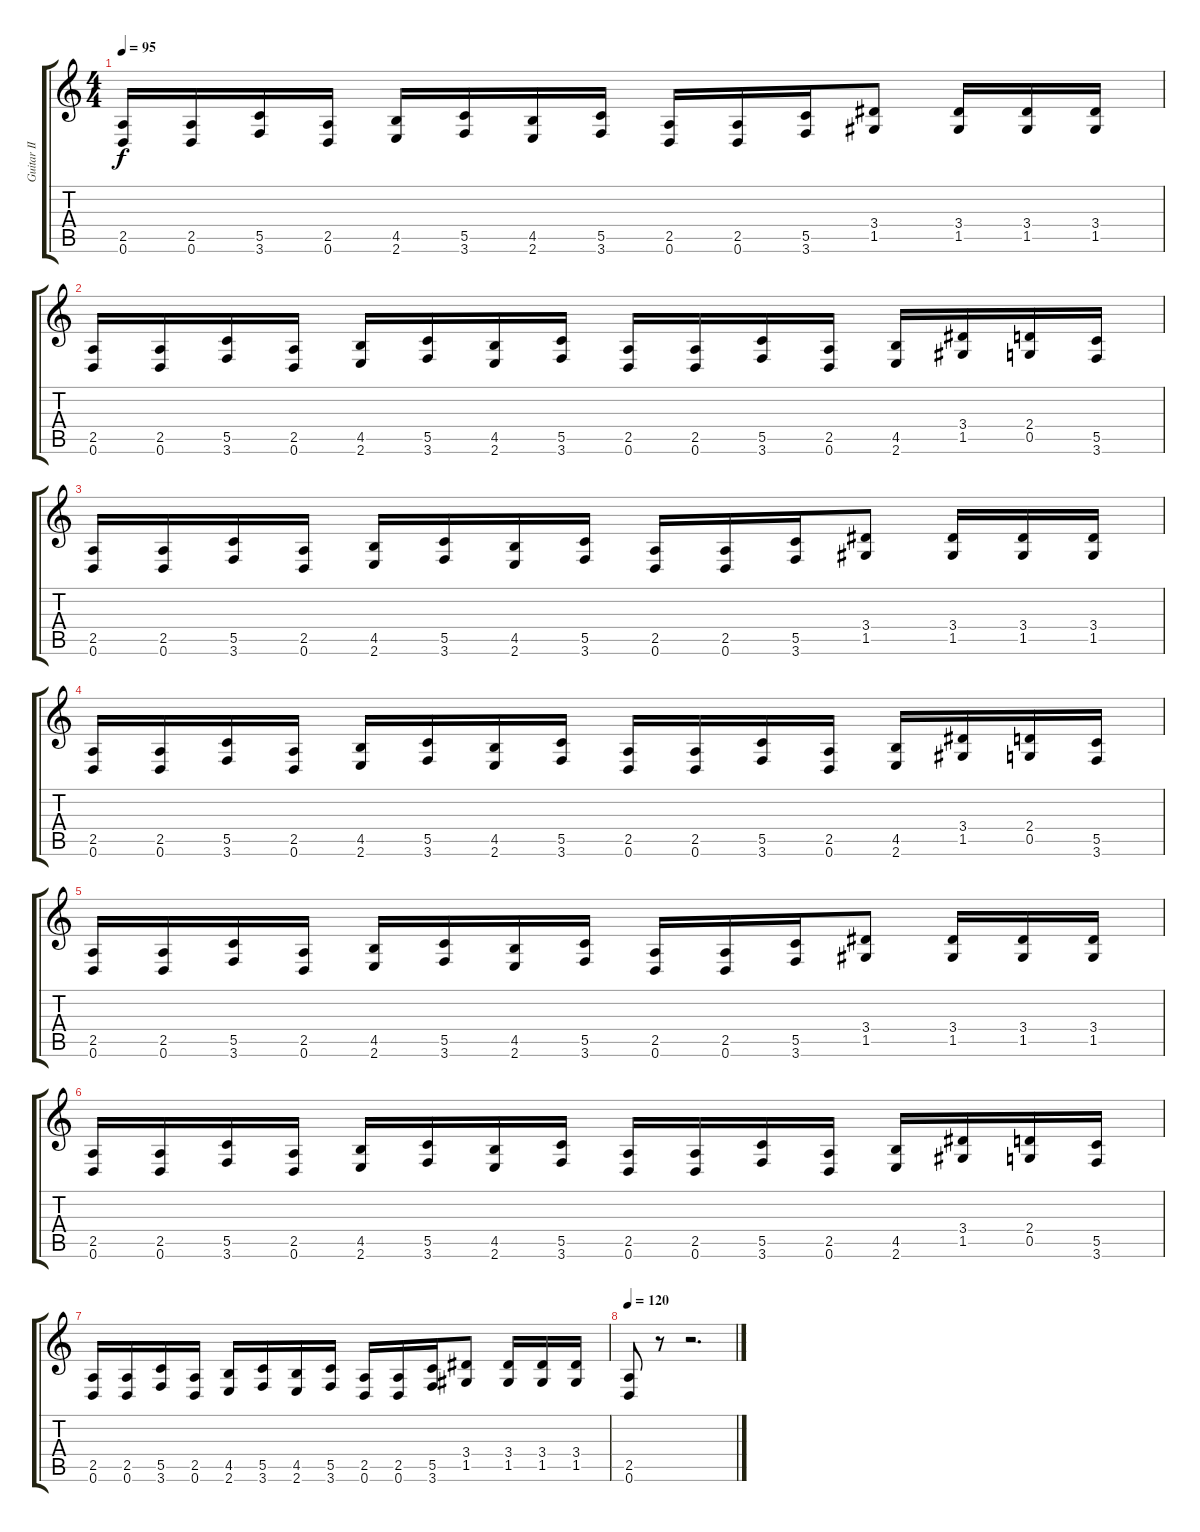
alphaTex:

\track ("Guitar II" "Guitar II") {instrument distortionguitar}
\staff {score tabs}
\tuning (D4 A3 F3 C3 G2 D2) {hide}
\ts (4 4)
\tempo 95
\clef g2
\ks c
(2.5 0.6).16{dy f} (2.5 0.6).16 (5.5 3.6).16 (2.5 0.6).16 (4.5 2.6).16 (5.5 3.6).16 (4.5 2.6).16 (5.5 3.6).16 (2.5 0.6).16 (2.5 0.6).16 (5.5 3.6).16 (3.4 1.5).8 (3.4 1.5).16 (3.4 1.5).16 (3.4 1.5).16 |
(2.5 0.6).16 (2.5 0.6).16 (5.5 3.6).16 (2.5 0.6).16 (4.5 2.6).16 (5.5 3.6).16 (4.5 2.6).16 (5.5 3.6).16 (2.5 0.6).16 (2.5 0.6).16 (5.5 3.6).16 (2.5 0.6).16 (4.5 2.6).16 (3.4 1.5).16 (2.4 0.5).16 (5.5 3.6).16 |
(2.5 0.6).16 (2.5 0.6).16 (5.5 3.6).16 (2.5 0.6).16 (4.5 2.6).16 (5.5 3.6).16 (4.5 2.6).16 (5.5 3.6).16 (2.5 0.6).16 (2.5 0.6).16 (5.5 3.6).16 (3.4 1.5).8 (3.4 1.5).16 (3.4 1.5).16 (3.4 1.5).16 |
(2.5 0.6).16 (2.5 0.6).16 (5.5 3.6).16 (2.5 0.6).16 (4.5 2.6).16 (5.5 3.6).16 (4.5 2.6).16 (5.5 3.6).16 (2.5 0.6).16 (2.5 0.6).16 (5.5 3.6).16 (2.5 0.6).16 (4.5 2.6).16 (3.4 1.5).16 (2.4 0.5).16 (5.5 3.6).16 |
(2.5 0.6).16 (2.5 0.6).16 (5.5 3.6).16 (2.5 0.6).16 (4.5 2.6).16 (5.5 3.6).16 (4.5 2.6).16 (5.5 3.6).16 (2.5 0.6).16 (2.5 0.6).16 (5.5 3.6).16 (3.4 1.5).8 (3.4 1.5).16 (3.4 1.5).16 (3.4 1.5).16 |
(2.5 0.6).16 (2.5 0.6).16 (5.5 3.6).16 (2.5 0.6).16 (4.5 2.6).16 (5.5 3.6).16 (4.5 2.6).16 (5.5 3.6).16 (2.5 0.6).16 (2.5 0.6).16 (5.5 3.6).16 (2.5 0.6).16 (4.5 2.6).16 (3.4 1.5).16 (2.4 0.5).16 (5.5 3.6).16 |
(2.5 0.6).16 (2.5 0.6).16 (5.5 3.6).16 (2.5 0.6).16 (4.5 2.6).16 (5.5 3.6).16 (4.5 2.6).16 (5.5 3.6).16 (2.5 0.6).16 (2.5 0.6).16 (5.5 3.6).16 (3.4 1.5).8 (3.4 1.5).16 (3.4 1.5).16 (3.4 1.5).16 |
\tempo 120
(2.5 0.6).8 r.8 r.2{d}
